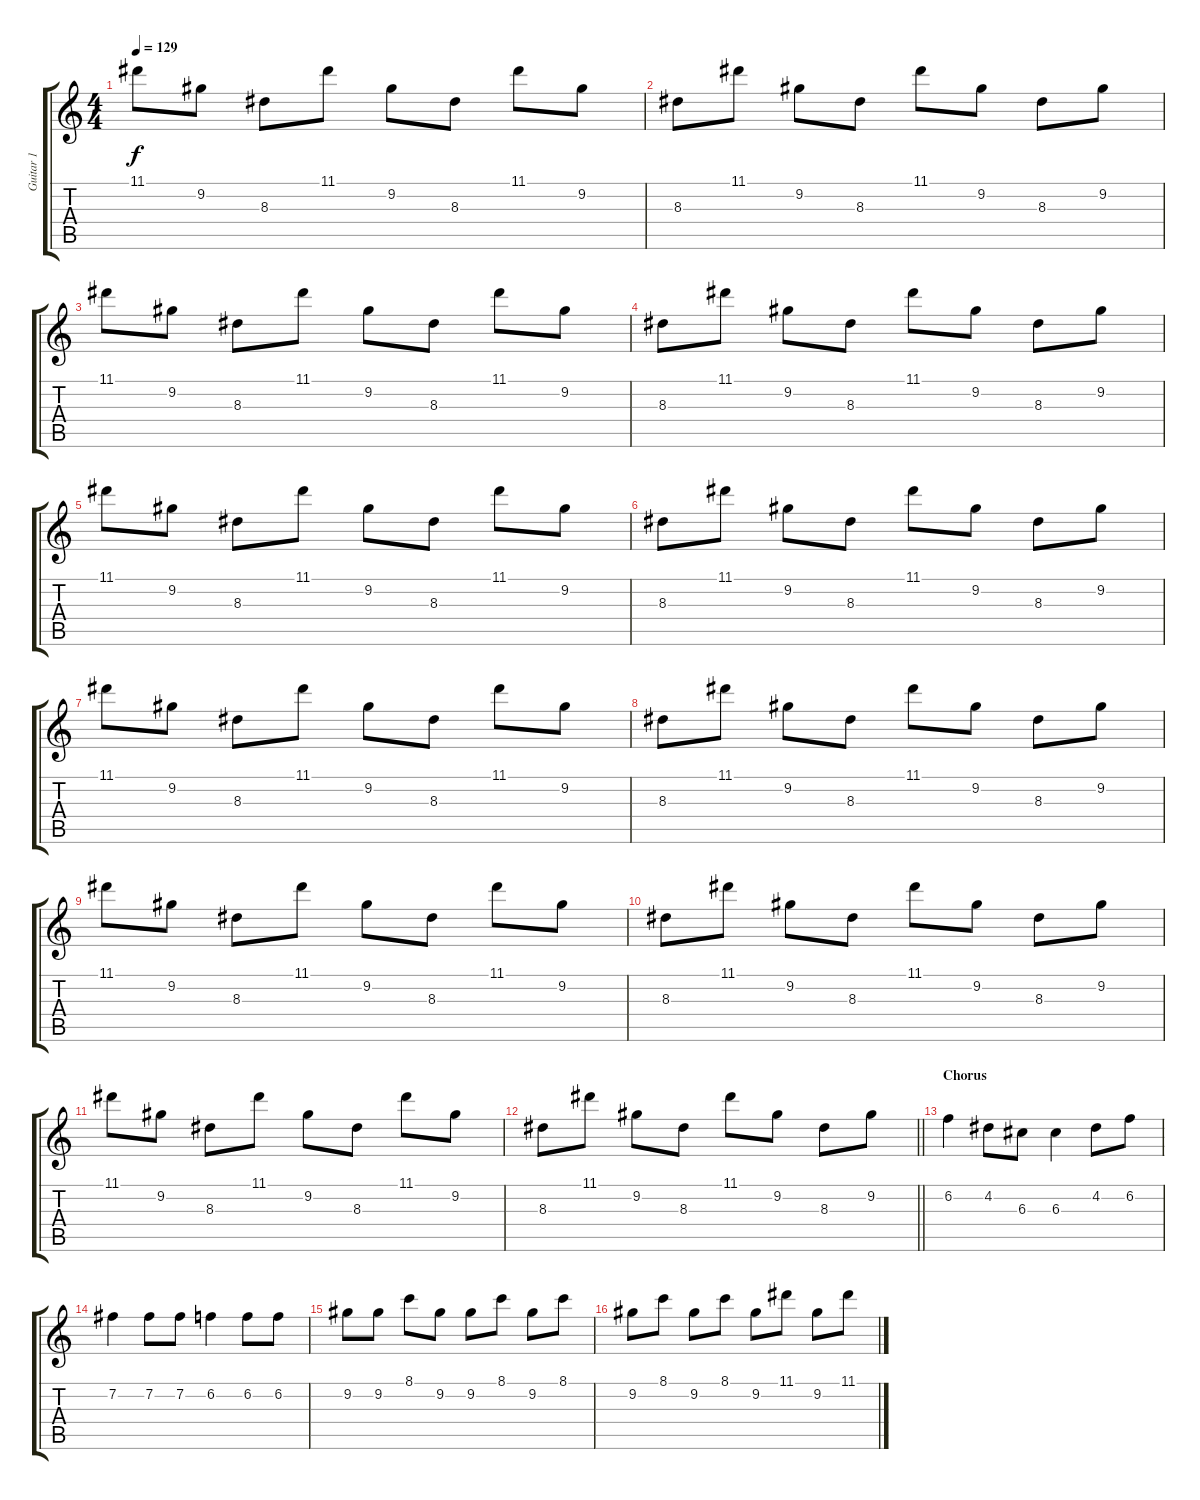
\track ("Guitar 1" "Guitar 1") {instrument electricguitarjazz}
\staff {score tabs}
\tuning (E4 B3 G3 D3 A2 E2) {hide}
\ts (4 4)
\tempo 129
\clef g2
\ks c
11.1.8{dy f volume 9} 9.2.8 8.3.8 11.1.8 9.2.8 8.3.8 11.1.8 9.2.8 |
8.3.8 11.1.8 9.2.8 8.3.8 11.1.8 9.2.8 8.3.8 9.2.8 |
11.1.8{volume 9} 9.2.8 8.3.8 11.1.8 9.2.8 8.3.8 11.1.8 9.2.8 |
8.3.8 11.1.8 9.2.8 8.3.8 11.1.8 9.2.8 8.3.8 9.2.8 |
11.1.8{volume 9} 9.2.8 8.3.8 11.1.8 9.2.8 8.3.8 11.1.8 9.2.8 |
8.3.8 11.1.8 9.2.8 8.3.8 11.1.8 9.2.8 8.3.8 9.2.8 |
11.1.8{volume 9} 9.2.8 8.3.8 11.1.8 9.2.8 8.3.8 11.1.8 9.2.8 |
8.3.8 11.1.8 9.2.8 8.3.8 11.1.8 9.2.8 8.3.8 9.2.8 |
11.1.8{volume 9} 9.2.8 8.3.8 11.1.8 9.2.8 8.3.8 11.1.8 9.2.8 |
8.3.8 11.1.8 9.2.8 8.3.8 11.1.8 9.2.8 8.3.8 9.2.8 |
11.1.8{volume 11} 9.2.8 8.3.8 11.1.8 9.2.8 8.3.8 11.1.8 9.2.8 |
\barLineRight lightlight
8.3.8 11.1.8 9.2.8 8.3.8 11.1.8 9.2.8 8.3.8 9.2.8 |
\section ("" "Chorus")
6.2.4 4.2.8 6.3.8 6.3.4 4.2.8 6.2.8 |
7.2.4 7.2.8 7.2.8 6.2.4 6.2.8 6.2.8 |
9.2.8 9.2.8 8.1.8 9.2.8 9.2.8 8.1.8 9.2.8 8.1.8 |
9.2.8 8.1.8 9.2.8 8.1.8 9.2.8 11.1.8 9.2.8 11.1.8
